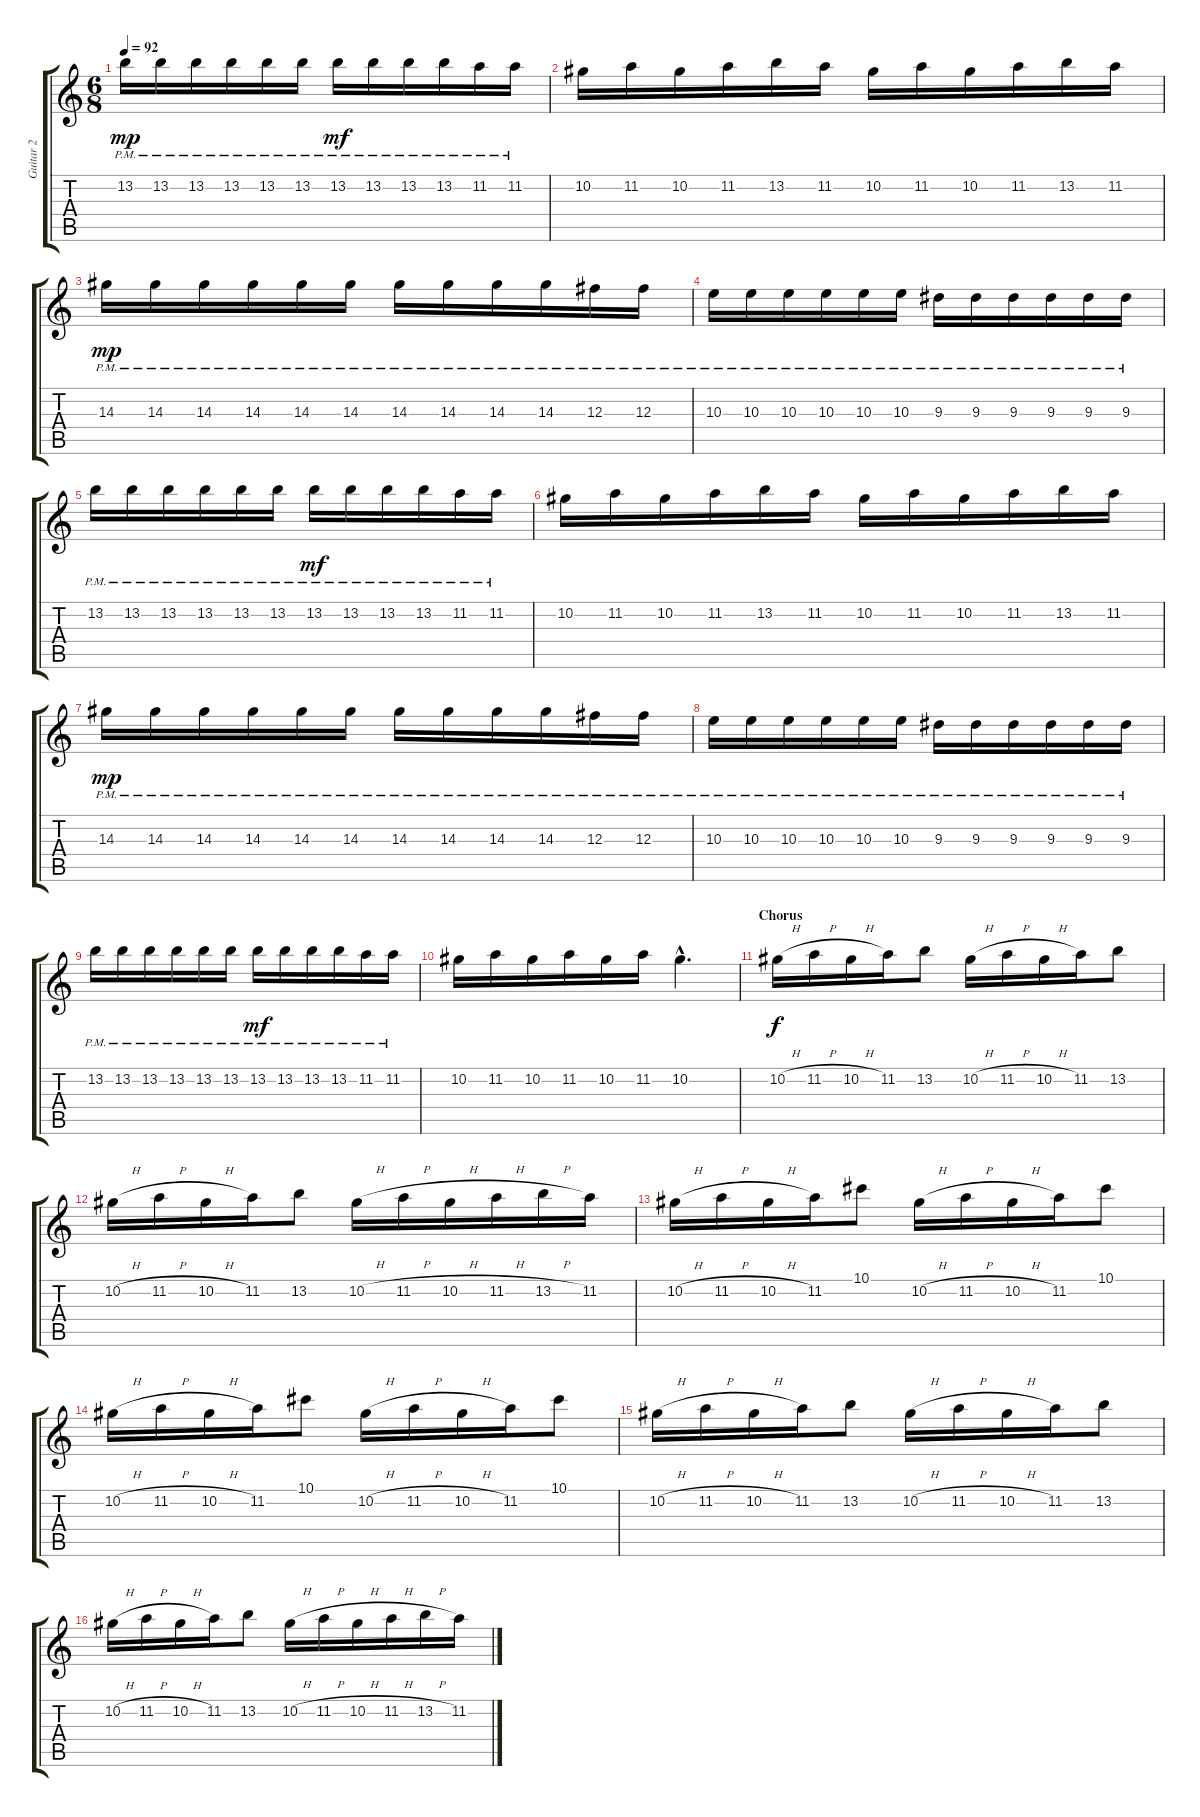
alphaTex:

\track ("Guitar 2" "Guitar 2") {instrument distortionguitar}
\staff {score tabs}
\tuning (Eb4 Bb3 Gb3 Db3 Ab2 Db2) {hide}
\ts (6 8)
\tempo 92
\clef g2
\ks c
13.2{pm}.16{dy mp} 13.2{pm}.16 13.2{pm}.16 13.2{pm}.16 13.2{pm}.16 13.2{pm}.16 13.2{pm}.16{dy mf} 13.2{pm}.16 13.2{pm}.16 13.2{pm}.16 11.2{pm}.16 11.2{pm}.16 |
10.2.16 11.2.16 10.2.16 11.2.16 13.2.16 11.2.16 10.2.16 11.2.16 10.2.16 11.2.16 13.2.16 11.2.16 |
14.3{pm}.16{dy mp} 14.3{pm}.16 14.3{pm}.16 14.3{pm}.16 14.3{pm}.16 14.3{pm}.16 14.3{pm}.16 14.3{pm}.16 14.3{pm}.16 14.3{pm}.16 12.3{pm}.16 12.3{pm}.16 |
10.3{pm}.16 10.3{pm}.16 10.3{pm}.16 10.3{pm}.16 10.3{pm}.16 10.3{pm}.16 9.3{pm}.16 9.3{pm}.16 9.3{pm}.16 9.3{pm}.16 9.3{pm}.16 9.3{pm}.16 |
13.2{pm}.16 13.2{pm}.16 13.2{pm}.16 13.2{pm}.16 13.2{pm}.16 13.2{pm}.16 13.2{pm}.16{dy mf} 13.2{pm}.16 13.2{pm}.16 13.2{pm}.16 11.2{pm}.16 11.2{pm}.16 |
10.2.16 11.2.16 10.2.16 11.2.16 13.2.16 11.2.16 10.2.16 11.2.16 10.2.16 11.2.16 13.2.16 11.2.16 |
14.3{pm}.16{dy mp} 14.3{pm}.16 14.3{pm}.16 14.3{pm}.16 14.3{pm}.16 14.3{pm}.16 14.3{pm}.16 14.3{pm}.16 14.3{pm}.16 14.3{pm}.16 12.3{pm}.16 12.3{pm}.16 |
10.3{pm}.16 10.3{pm}.16 10.3{pm}.16 10.3{pm}.16 10.3{pm}.16 10.3{pm}.16 9.3{pm}.16 9.3{pm}.16 9.3{pm}.16 9.3{pm}.16 9.3{pm}.16 9.3{pm}.16 |
13.2{pm}.16 13.2{pm}.16 13.2{pm}.16 13.2{pm}.16 13.2{pm}.16 13.2{pm}.16 13.2{pm}.16{dy mf} 13.2{pm}.16 13.2{pm}.16 13.2{pm}.16 11.2{pm}.16 11.2{pm}.16 |
10.2.16 11.2.16 10.2.16 11.2.16 10.2.16 11.2.16 10.2{hac}.4{d} |
\section ("" "Chorus")
10.2{h}.16{dy f} 11.2{h}.16 10.2{h}.16 11.2.16 13.2.8 10.2{h}.16 11.2{h}.16 10.2{h}.16 11.2.16 13.2.8 |
10.2{h}.16 11.2{h}.16 10.2{h}.16 11.2.16 13.2.8 10.2{h}.16 11.2{h}.16 10.2{h}.16 11.2{h}.16 13.2{h}.16 11.2.16 |
10.2{h}.16 11.2{h}.16 10.2{h}.16 11.2.16 10.1.8 10.2{h}.16 11.2{h}.16 10.2{h}.16 11.2.16 10.1.8 |
10.2{h}.16 11.2{h}.16 10.2{h}.16 11.2.16 10.1.8 10.2{h}.16 11.2{h}.16 10.2{h}.16 11.2.16 10.1.8 |
10.2{h}.16 11.2{h}.16 10.2{h}.16 11.2.16 13.2.8 10.2{h}.16 11.2{h}.16 10.2{h}.16 11.2.16 13.2.8 |
10.2{h}.16 11.2{h}.16 10.2{h}.16 11.2.16 13.2.8 10.2{h}.16 11.2{h}.16 10.2{h}.16 11.2{h}.16 13.2{h}.16 11.2.16
